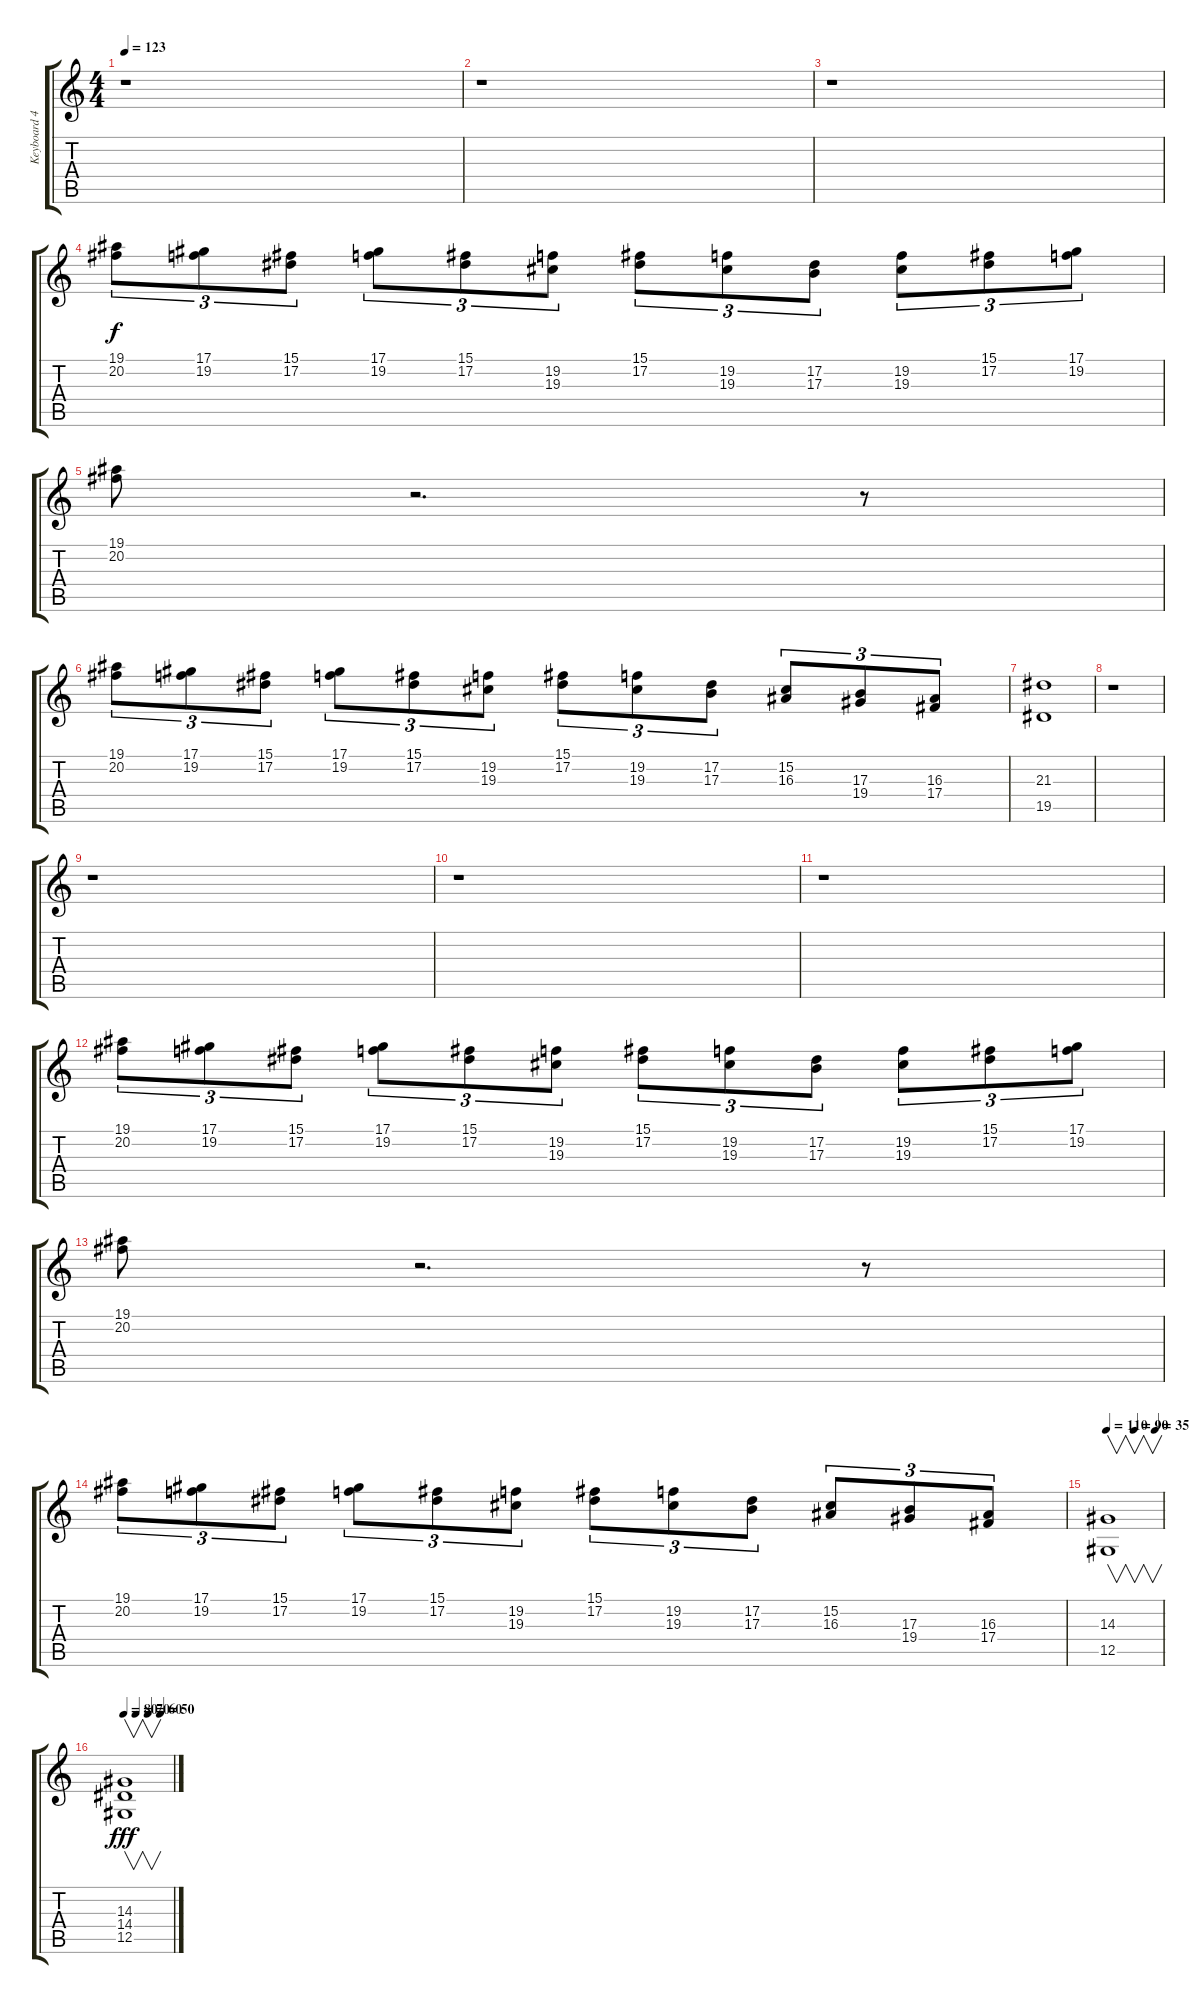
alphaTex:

\track ("Keyboard 4" "Keyboard 4") {instrument frenchhorn}
\staff {score tabs}
\tuning (Eb4 Bb3 Gb3 Db3 Ab2 Eb2) {hide}
\ts (4 4)
\tempo 123
\clef g2
\ks c
r.1{dy f} |
r.1 |
r.1 |
(19.1 20.2).8{tu (3 2) volume 4 instrument stringensemble1} (17.1 19.2).8{tu (3 2)} (15.1 17.2).8{tu (3 2)} (17.1 19.2).8{tu (3 2)} (15.1 17.2).8{tu (3 2)} (19.2 19.3).8{tu (3 2)} (15.1 17.2).8{tu (3 2)} (19.2 19.3).8{tu (3 2)} (17.2 17.3).8{tu (3 2)} (19.2 19.3).8{tu (3 2)} (15.1 17.2).8{tu (3 2)} (17.1 19.2).8{tu (3 2)} |
(19.1 20.2).8 r.2{d} r.8 |
(19.1 20.2).8{tu (3 2) volume 3} (17.1 19.2).8{tu (3 2)} (15.1 17.2).8{tu (3 2)} (17.1 19.2).8{tu (3 2)} (15.1 17.2).8{tu (3 2)} (19.2 19.3).8{tu (3 2)} (15.1 17.2).8{tu (3 2)} (19.2 19.3).8{tu (3 2)} (17.2 17.3).8{tu (3 2)} (15.2 16.3).8{tu (3 2)} (17.3 19.4).8{tu (3 2)} (16.3 17.4).8{tu (3 2)} |
(21.3 19.5).1 |
r.1 |
r.1 |
r.1 |
r.1 |
(19.1 20.2).8{tu (3 2) volume 4 instrument stringensemble1} (17.1 19.2).8{tu (3 2)} (15.1 17.2).8{tu (3 2)} (17.1 19.2).8{tu (3 2)} (15.1 17.2).8{tu (3 2)} (19.2 19.3).8{tu (3 2)} (15.1 17.2).8{tu (3 2)} (19.2 19.3).8{tu (3 2)} (17.2 17.3).8{tu (3 2)} (19.2 19.3).8{tu (3 2)} (15.1 17.2).8{tu (3 2)} (17.1 19.2).8{tu (3 2)} |
(19.1 20.2).8 r.2{d} r.8 |
(19.1 20.2).8{tu (3 2)} (17.1 19.2).8{tu (3 2)} (15.1 17.2).8{tu (3 2)} (17.1 19.2).8{tu (3 2)} (15.1 17.2).8{tu (3 2)} (19.2 19.3).8{tu (3 2)} (15.1 17.2).8{tu (3 2)} (19.2 19.3).8{tu (3 2)} (17.2 17.3).8{tu (3 2)} (15.2 16.3).8{tu (3 2)} (17.3 19.4).8{tu (3 2)} (16.3 17.4).8{tu (3 2)} |
\tempo 110
\tempo (90 0.5)
\tempo (35 0.875)
(14.3 12.5).1{v} |
\tempo 80
\tempo (70 0.25)
\tempo (60 0.5)
\tempo (50 0.75)
(14.3 14.4 12.5).1{v dy fff}
